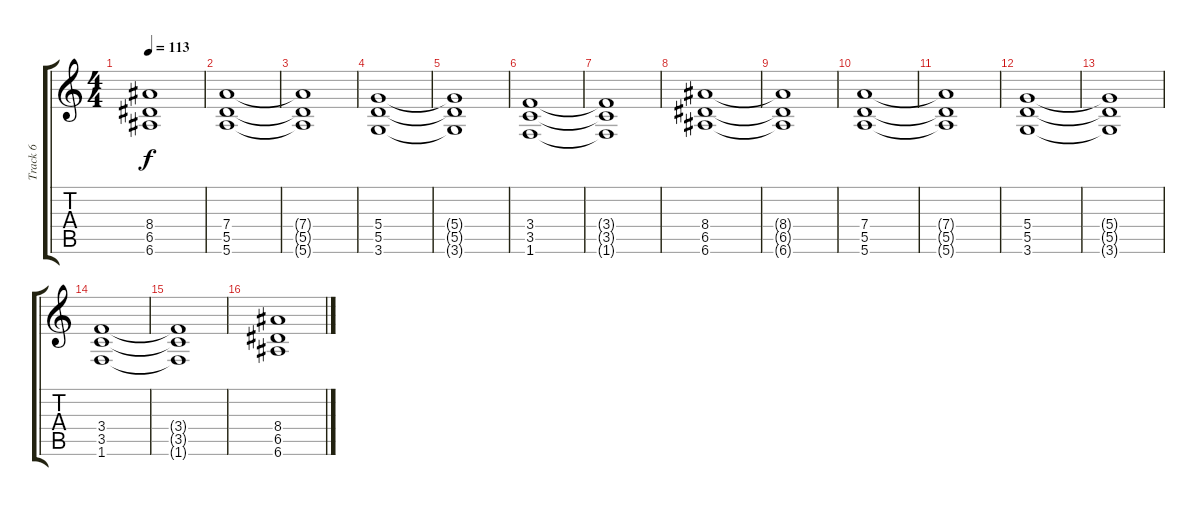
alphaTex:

\track ("Track 6" "Track 6") {instrument distortionguitar}
\staff {score tabs}
\tuning (E4 B3 G3 D3 A2 E2) {hide}
\ts (4 4)
\tempo 113
\clef g2
\ks c
(8.4{t} 6.5{t} 6.6{t}).1{dy f} |
(7.4 5.5 5.6).1 |
(7.4{t} 5.5{t} 5.6{t}).1 |
(5.4 5.5 3.6).1 |
(5.4{t} 5.5{t} 3.6{t}).1 |
(3.4 3.5 1.6).1 |
(3.4{t} 3.5{t} 1.6{t}).1 |
(8.4 6.5 6.6).1 |
(8.4{t} 6.5{t} 6.6{t}).1 |
(7.4 5.5 5.6).1 |
(7.4{t} 5.5{t} 5.6{t}).1 |
(5.4 5.5 3.6).1 |
(5.4{t} 5.5{t} 3.6{t}).1 |
(3.4 3.5 1.6).1 |
(3.4{t} 3.5{t} 1.6{t}).1 |
(8.4 6.5 6.6).1
